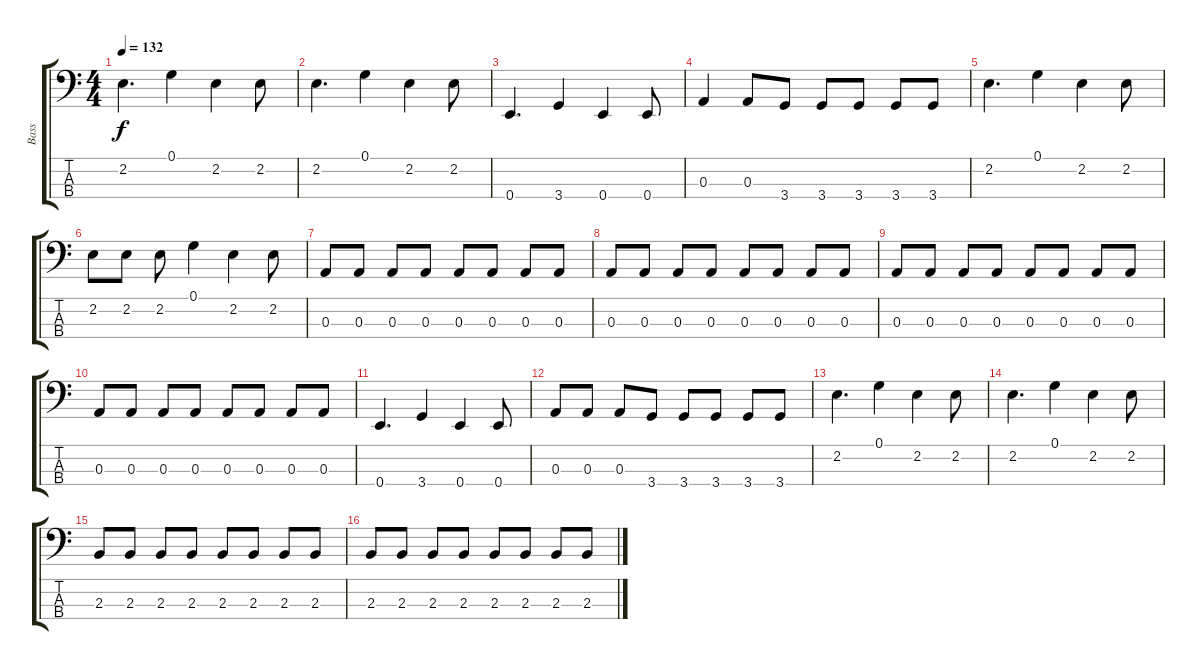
\track ("Bass" "Bass") {instrument electricbassfinger}
\staff {score tabs}
\tuning (G2 D2 A1 E1) {hide}
\ts (4 4)
\tempo 132
\clef f4
\ks c
2.2.4{d dy f} 0.1.4 2.2.4 2.2.8 |
2.2.4{d} 0.1.4 2.2.4 2.2.8 |
0.4.4{d} 3.4.4 0.4.4 0.4.8 |
0.3.4 0.3.8 3.4.8 3.4.8 3.4.8 3.4.8 3.4.8 |
2.2.4{d} 0.1.4 2.2.4 2.2.8 |
2.2.8 2.2.8 2.2.8 0.1.4 2.2.4 2.2.8 |
0.3.8 0.3.8 0.3.8 0.3.8 0.3.8 0.3.8 0.3.8 0.3.8 |
0.3.8 0.3.8 0.3.8 0.3.8 0.3.8 0.3.8 0.3.8 0.3.8 |
0.3.8 0.3.8 0.3.8 0.3.8 0.3.8 0.3.8 0.3.8 0.3.8 |
0.3.8 0.3.8 0.3.8 0.3.8 0.3.8 0.3.8 0.3.8 0.3.8 |
0.4.4{d} 3.4.4 0.4.4 0.4.8 |
0.3.8 0.3.8 0.3.8 3.4.8 3.4.8 3.4.8 3.4.8 3.4.8 |
2.2.4{d} 0.1.4 2.2.4 2.2.8 |
2.2.4{d} 0.1.4 2.2.4 2.2.8 |
2.3.8 2.3.8 2.3.8 2.3.8 2.3.8 2.3.8 2.3.8 2.3.8 |
2.3.8 2.3.8 2.3.8 2.3.8 2.3.8 2.3.8 2.3.8 2.3.8
